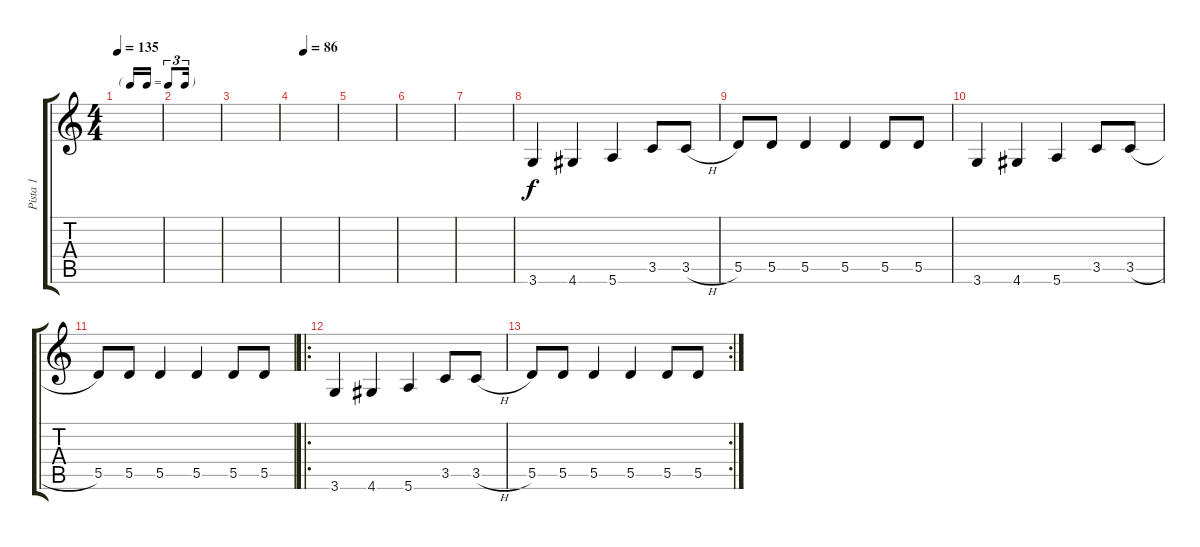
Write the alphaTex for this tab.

\track ("Pista 1" "Pista 1") {instrument electricguitarclean}
\staff {score tabs}
\tuning (E4 B3 G3 D3 A2 E2) {hide}
\ts (4 4)
\tf triplet16th
\tempo 135
\clef g2
\ks c
|
|
|
\tempo (86 0.25)
|
|
|
|
3.6.4 4.6.4 5.6.4 3.5.8 3.5{h}.8 |
5.5.8 5.5.8 5.5.4 5.5.4 5.5.8 5.5.8 |
3.6.4 4.6.4 5.6.4 3.5.8 3.5{h}.8 |
5.5.8 5.5.8 5.5.4 5.5.4 5.5.8 5.5.8 |
\ro
3.6.4 4.6.4 5.6.4 3.5.8 3.5{h}.8 |
\rc 2
5.5.8 5.5.8 5.5.4 5.5.4 5.5.8 5.5.8
